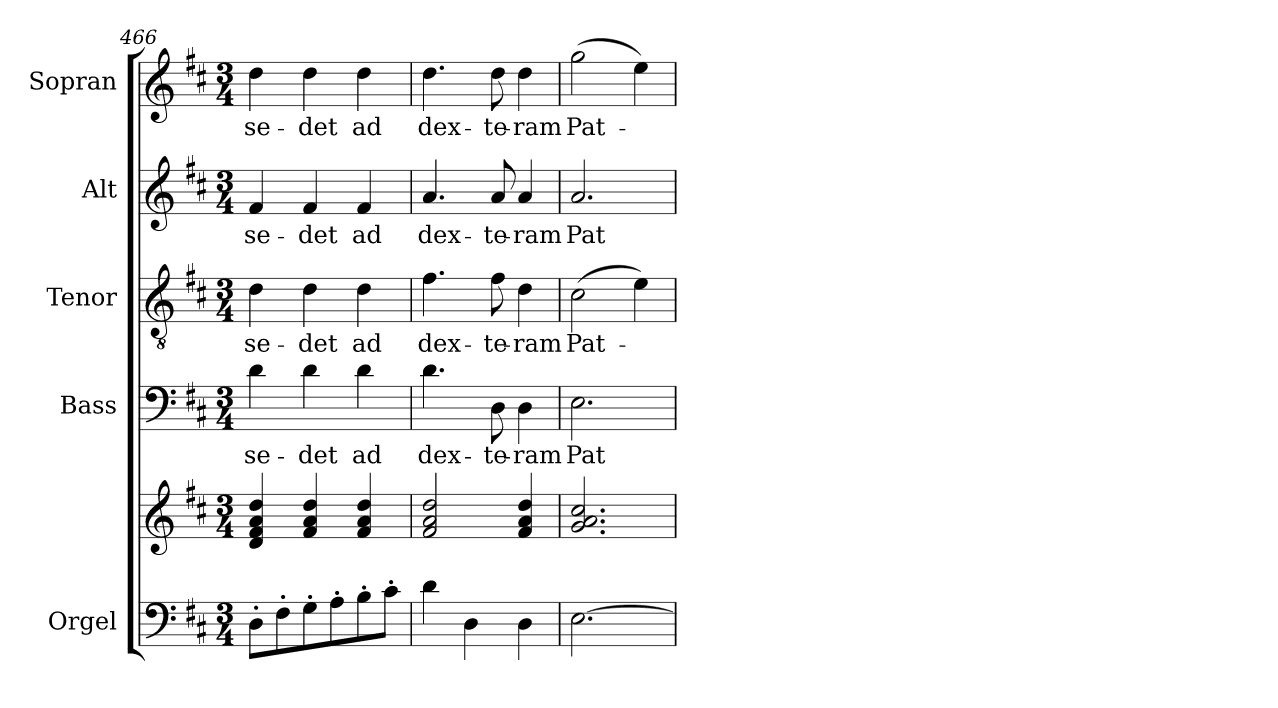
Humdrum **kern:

**kern	**kern	**kern	**text	**kern	**text	**kern	**text	**kern	**text
*part5	*part5	*part4	*part4	*part3	*part3	*part2	*part2	*part1	*part1
*staff6	*staff5	*staff4	*staff4	*staff3	*staff3	*staff2	*staff2	*staff1	*staff1
*I"Orgel	*	*I"Bass	*	*I"Tenor	*	*I"Alt	*	*I"Sopran	*
*I'Org.	*	*I'B.	*	*I'T.	*	*I'A.	*	*I'S.	*
*clefF4	*clefG2	*clefF4	*	*clefGv2	*	*clefG2	*	*clefG2	*
*k[f#c#]	*k[f#c#]	*k[f#c#]	*	*k[f#c#]	*	*k[f#c#]	*	*k[f#c#]	*
*D:	*D:	*D:	*	*D:	*	*D:	*	*D:	*
*M3/4	*M3/4	*M3/4	*	*M3/4	*	*M3/4	*	*M3/4	*
=466	=466	=466	=466	=466	=466	=466	=466	=466	=466
!	!	!	!LO:LY:b	!	!LO:LY:b	!	!LO:LY:b	!	!LO:LY:b
8D'>\L	4d/ 4f#/ 4a/ 4dd/	4d\	se-	4d\	se-	4f#/	se-	4dd\	se-
8F#'>\	.	.	.	.	.	.	.	.	.
!	!	!	!LO:LY:b	!	!LO:LY:b	!	!LO:LY:b	!	!LO:LY:b
8G'>\	4f#/ 4a/ 4dd/	4d\	-det	4d\	-det	4f#/	-det	4dd\	-det
8A'>\	.	.	.	.	.	.	.	.	.
!	!	!	!LO:LY:b	!	!LO:LY:b	!	!LO:LY:b	!	!LO:LY:b
8B'>\	4f#/ 4a/ 4dd/	4d\	ad	4d\	ad	4f#/	ad	4dd\	ad
8c#'>\J	.	.	.	.	.	.	.	.	.
=467	=467	=467	=467	=467	=467	=467	=467	=467	=467
!	!	!	!LO:LY:b	!	!LO:LY:b	!	!LO:LY:b	!	!LO:LY:b
4d\	2f#/ 2a/ 2dd/	4.d\	dex-	4.f#\	dex-	4.a/	dex-	4.dd\	dex-
4D\	.	.	.	.	.	.	.	.	.
!	!	!	!LO:LY:b	!	!LO:LY:b	!	!LO:LY:b	!	!LO:LY:b
.	.	8D\	-te-	8f#\	-te-	8a/	-te-	8dd\	-te-
!	!	!	!LO:LY:b	!	!LO:LY:b	!	!LO:LY:b	!	!LO:LY:b
4D\	4f#/ 4a/ 4dd/	4D\	-ram	4d\	-ram	4a/	-ram	4dd\	-ram
=468	=468	=468	=468	=468	=468	=468	=468	=468	=468
!	!	!	!LO:LY:b	!	!LO:LY:b	!	!LO:LY:b	!	!LO:LY:b
[2.E\	2.g/ 2.a/ 2.cc#/	2.E\	Pat-	(>2c#\	Pat-	2.a/	Pat-	(>2gg\	Pat-
.	.	.	.	4e\)	.	.	.	4ee\)	.
=	=	=	=	=	=	=	=	=	=
*-	*-	*-	*-	*-	*-	*-	*-	*-	*-
